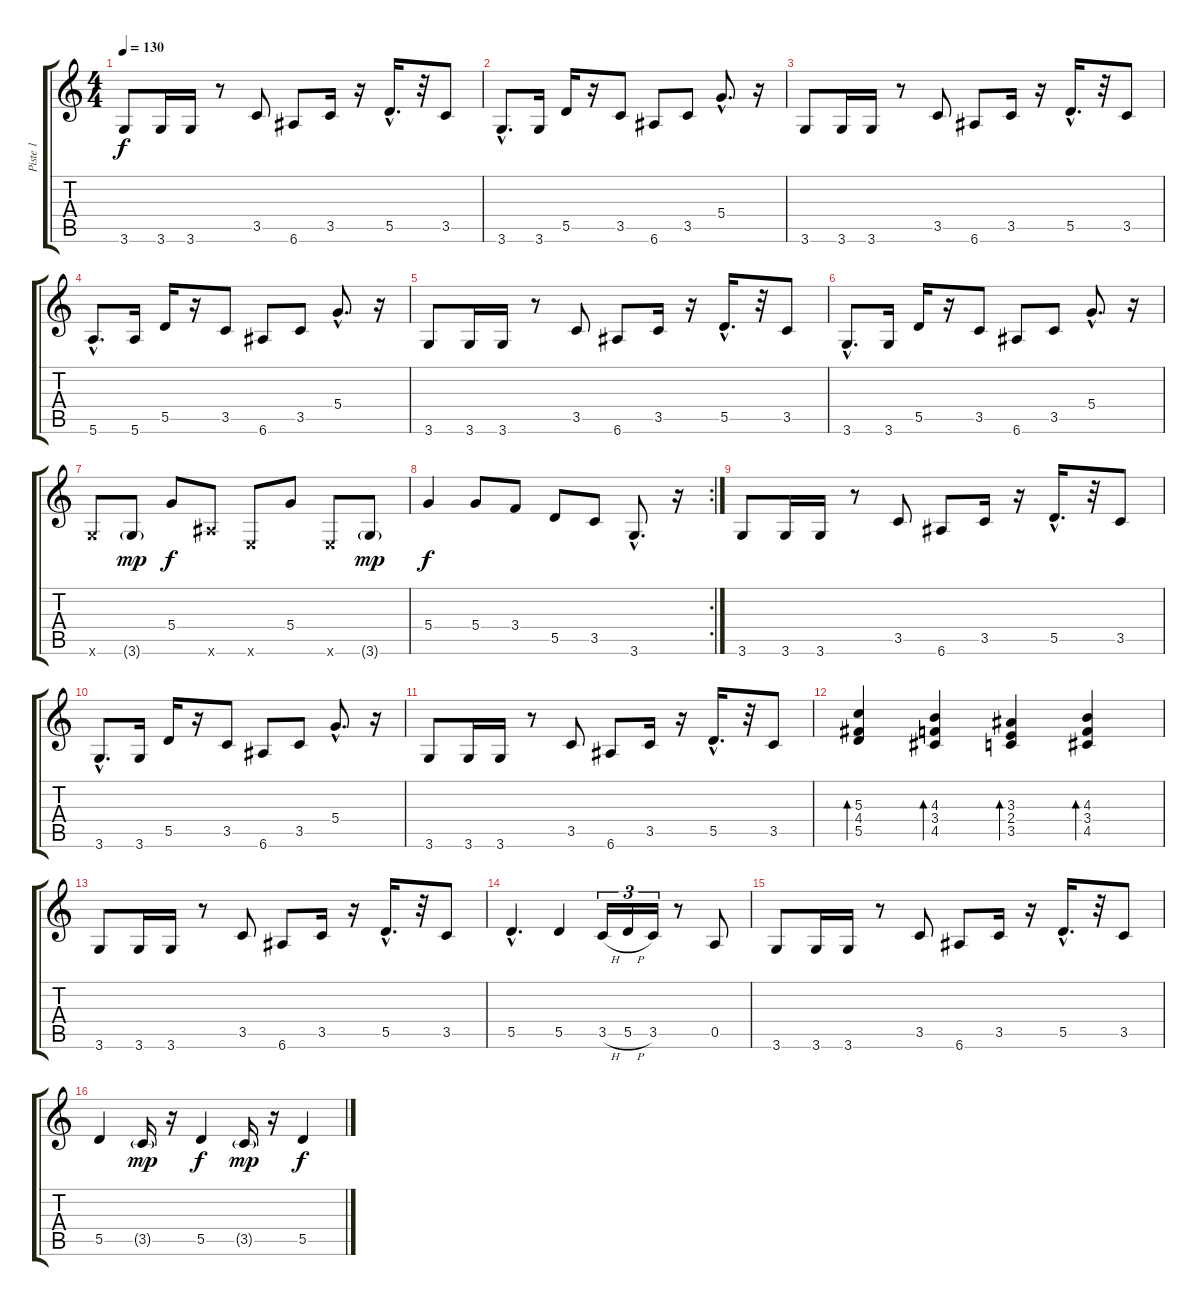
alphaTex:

\track ("Piste 1" "Piste 1") {instrument acousticguitarsteel}
\staff {score tabs}
\tuning (E4 B3 G3 D3 A2 E2) {hide}
\ts (4 4)
\tempo 130
\clef g2
\ks c
3.6.8{dy f instrument acousticguitarsteel} 3.6.16 3.6.16 r.8 3.5.8 6.6.8 3.5.16 r.16 5.5{hac}.16{d} r.32 3.5.8 |
3.6{hac}.8{d} 3.6.16 5.5.16 r.16 3.5.8 6.6.8 3.5.8 5.4{hac}.8{d} r.16 |
3.6.8 3.6.16 3.6.16 r.8 3.5.8 6.6.8 3.5.16 r.16 5.5{hac}.16{d} r.32 3.5.8 |
5.6{hac}.8{d} 5.6.16 5.5.16 r.16 3.5.8 6.6.8 3.5.8 5.4{hac}.8{d} r.16 |
3.6.8 3.6.16 3.6.16 r.8 3.5.8 6.6.8 3.5.16 r.16 5.5{hac}.16{d} r.32 3.5.8 |
3.6{hac}.8{d} 3.6.16 5.5.16 r.16 3.5.8 6.6.8 3.5.8 5.4{hac}.8{d} r.16 |
3.6{x}.8 3.6{g}.8{dy mp} 5.4.8{dy f} 6.6{x}.8 0.6{x}.8 5.4.8 0.6{x}.8 3.6{g}.8{dy mp} |
\rc 2
5.4.4{dy f} 5.4.8 3.4.8 5.5.8 3.5.8 3.6{hac}.8{d} r.16 |
3.6.8 3.6.16 3.6.16 r.8 3.5.8 6.6.8 3.5.16 r.16 5.5{hac}.16{d} r.32 3.5.8 |
3.6{hac}.8{d} 3.6.16 5.5.16 r.16 3.5.8 6.6.8 3.5.8 5.4{hac}.8{d} r.16 |
3.6.8 3.6.16 3.6.16 r.8 3.5.8 6.6.8 3.5.16 r.16 5.5{hac}.16{d} r.32 3.5.8 |
(5.3 4.4 5.5).4{bd 60} (4.3 3.4 4.5).4{bd 60} (3.3 2.4 3.5).4{bd 60} (4.3 3.4 4.5).4{bd 60} |
3.6.8 3.6.16 3.6.16 r.8 3.5.8 6.6.8 3.5.16 r.16 5.5{hac}.16{d} r.32 3.5.8 |
5.5{hac}.4{d} 5.5.4 3.5{h}.16{tu (3 2)} 5.5{h}.16{tu (3 2)} 3.5.16{tu (3 2)} r.8 0.5.8 |
3.6.8 3.6.16 3.6.16 r.8 3.5.8 6.6.8 3.5.16 r.16 5.5{hac}.16{d} r.32 3.5.8 |
5.5.4 3.5{g}.16{dy mp} r.16 5.5.4{dy f} 3.5{g}.16{dy mp} r.16 5.5.4{dy f}
